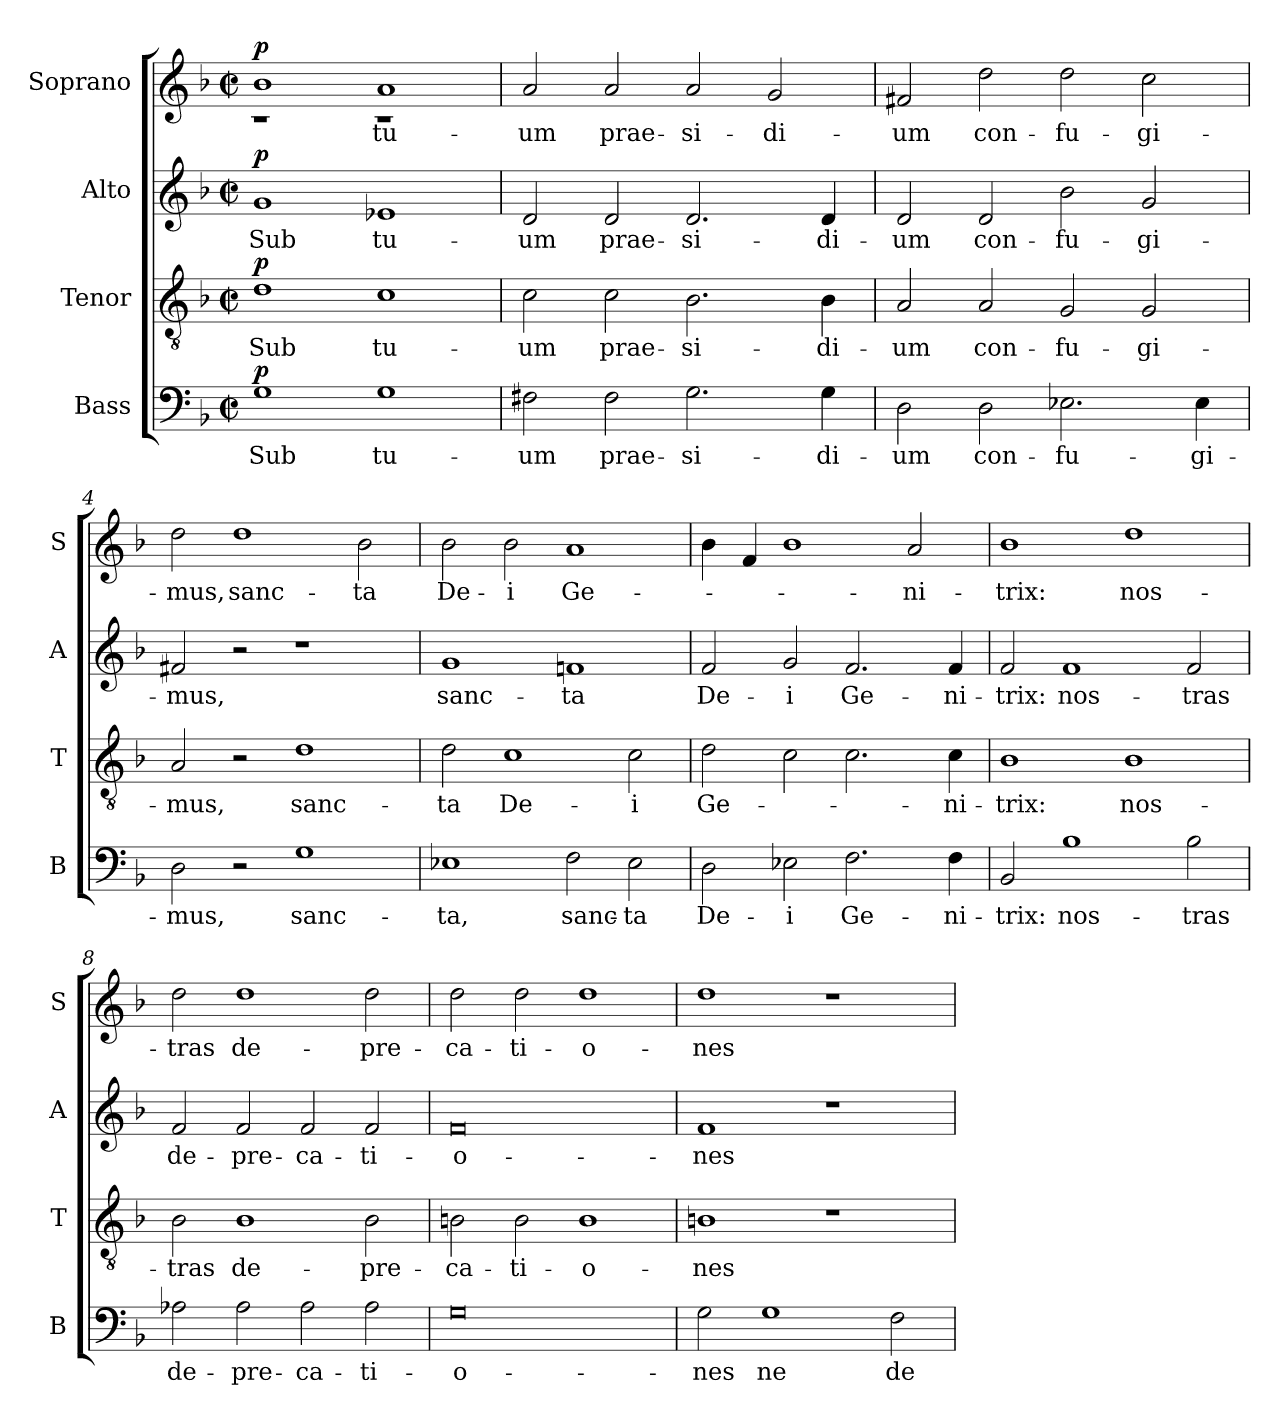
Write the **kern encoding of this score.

**kern	**text	**dynam	**kern	**text	**dynam	**kern	**text	**dynam	**kern	**text	**dynam
*part4	*part4	*part4	*part3	*part3	*part3	*part2	*part2	*part2	*part1	*part1	*part1
*staff4	*staff4	*staff4	*staff3	*staff3	*staff3	*staff2	*staff2	*staff2	*staff1	*staff1	*staff1
*I"Bass	*	*	*I"Tenor	*	*	*I"Alto	*	*	*I"Soprano	*	*
*I'B	*	*	*I'T	*	*	*I'A	*	*	*I'S	*	*
*clefF4	*	*	*clefGv2	*	*	*clefG2	*	*	*clefG2	*	*
*k[b-]	*	*	*k[b-]	*	*	*k[b-]	*	*	*k[b-]	*	*
*F:	*	*	*F:	*	*	*F:	*	*	*F:	*	*
*M2/2	*	*	*M2/2	*	*	*M2/2	*	*	*M2/2	*	*
*met(c|)	*	*	*met(c|)	*	*	*met(c|)	*	*	*met(c|)	*	*
=1	=1	=1	=1	=1	=1	=1	=1	=1	=1	=1	=1
!	!LO:LY:b	!LO:DY:a	!	!LO:LY:b	!LO:DY:a	!	!LO:LY:b	!LO:DY:a	!	!	!LO:DY:a
*	*	*	*	*	*	*	*	*	*^	*	*
1G	Sub	p	1d	Sub	p	1g	Sub	p	1b-	1r	.	p
!	!LO:LY:b	!	!	!LO:LY:b	!	!	!LO:LY:b	!	!	!	!LO:LY:b	!
1G	tu-	.	1c	tu-	.	1e-X	tu-	.	1a	1r	tu-	.
=2	=2	=2	=2	=2	=2	=2	=2	=2	=2	=2	=2	=2
!	!LO:LY:b	!	!	!LO:LY:b	!	!	!LO:LY:b	!	!	!	!LO:LY:b	!
*	*	*	*	*	*	*	*	*	*v	*v	*	*
2F#X\	-um	.	2c\	-um	.	2d/	-um	.	2a/	-um	.
!	!LO:LY:b	!	!	!LO:LY:b	!	!	!LO:LY:b	!	!	!LO:LY:b	!
2F#\	prae-	.	2c\	prae-	.	2d/	prae-	.	2a/	prae-	.
!	!LO:LY:b	!	!	!LO:LY:b	!	!	!LO:LY:b	!	!	!LO:LY:b	!
2.G\	-si-	.	2.B-\	-si-	.	2.d/	-si-	.	2a/	-si-	.
!	!	!	!	!	!	!	!	!	!	!LO:LY:b	!
.	.	.	.	.	.	.	.	.	2g/	-di-	.
!	!LO:LY:b	!	!	!LO:LY:b	!	!	!LO:LY:b	!	!	!	!
4G\	-di-	.	4B-\	-di-	.	4d/	-di-	.	.	.	.
=3	=3	=3	=3	=3	=3	=3	=3	=3	=3	=3	=3
!	!LO:LY:b	!	!	!LO:LY:b	!	!	!LO:LY:b	!	!	!LO:LY:b	!
2D\	-um	.	2A/	-um	.	2d/	-um	.	2f#X/	-um	.
!	!LO:LY:b	!	!	!LO:LY:b	!	!	!LO:LY:b	!	!	!LO:LY:b	!
2D\	con-	.	2A/	con-	.	2d/	con-	.	2dd\	con-	.
!	!LO:LY:b	!	!	!LO:LY:b	!	!	!LO:LY:b	!	!	!LO:LY:b	!
2.E-X\	-fu-	.	2G/	-fu-	.	2b-\	-fu-	.	2dd\	-fu-	.
!	!	!	!	!LO:LY:b	!	!	!LO:LY:b	!	!	!LO:LY:b	!
.	.	.	2G/	-gi-	.	2g/	-gi-	.	2cc\	-gi-	.
!	!LO:LY:b	!	!	!	!	!	!	!	!	!	!
4E-\	-gi-	.	.	.	.	.	.	.	.	.	.
=4	=4	=4	=4	=4	=4	=4	=4	=4	=4	=4	=4
!	!LO:LY:b	!	!	!LO:LY:b	!	!	!LO:LY:b	!	!	!LO:LY:b	!
2D\	-mus,	.	2A/	-mus,	.	2f#X/	-mus,	.	2dd\	-mus,	.
!	!	!	!	!	!	!	!	!	!	!LO:LY:b	!
2r	.	.	2r	.	.	2r	.	.	1dd	sanc-	.
!	!LO:LY:b	!	!	!LO:LY:b	!	!	!	!	!	!	!
1G	sanc-	.	1d	sanc-	.	1r	.	.	.	.	.
!	!	!	!	!	!	!	!	!	!	!LO:LY:b	!
.	.	.	.	.	.	.	.	.	2b-\	-ta	.
=5	=5	=5	=5	=5	=5	=5	=5	=5	=5	=5	=5
!	!LO:LY:b	!	!	!LO:LY:b	!	!	!LO:LY:b	!	!	!LO:LY:b	!
1E-X	-ta,	.	2d\	-ta	.	1g	sanc-	.	2b-\	De-	.
!	!	!	!	!LO:LY:b	!	!	!	!	!	!LO:LY:b	!
.	.	.	1c	De-	.	.	.	.	2b-\	-i	.
!	!LO:LY:b	!	!	!	!	!	!LO:LY:b	!	!	!LO:LY:b	!
2F\	sanc-	.	.	.	.	1fn	-ta	.	1a	Ge-	.
!	!LO:LY:b	!	!	!LO:LY:b	!	!	!	!	!	!	!
2E-\	-ta	.	2c\	-i	.	.	.	.	.	.	.
!!LO:LB:g=z
=6	=6	=6	=6	=6	=6	=6	=6	=6	=6	=6	=6
!	!LO:LY:b	!	!	!LO:LY:b	!	!	!LO:LY:b	!	!	!	!
2D\	De-	.	2d\	Ge-	.	2f/	De-	.	4b-\	.	.
.	.	.	.	.	.	.	.	.	4f/	.	.
!	!LO:LY:b	!	!	!	!	!	!LO:LY:b	!	!	!	!
2E-X\	-i	.	2c\	.	.	2g/	-i	.	1b-	.	.
!	!LO:LY:b	!	!	!	!	!	!LO:LY:b	!	!	!	!
2.F\	Ge-	.	2.c\	.	.	2.f/	Ge-	.	.	.	.
!	!	!	!	!	!	!	!	!	!	!LO:LY:b	!
.	.	.	.	.	.	.	.	.	2a/	-ni-	.
!	!LO:LY:b	!	!	!LO:LY:b	!	!	!LO:LY:b	!	!	!	!
4F\	-ni-	.	4c\	-ni-	.	4f/	-ni-	.	.	.	.
=7	=7	=7	=7	=7	=7	=7	=7	=7	=7	=7	=7
!	!LO:LY:b	!	!	!LO:LY:b	!	!	!LO:LY:b	!	!	!LO:LY:b	!
2BB-/	-trix:	.	1B-	-trix:	.	2f/	-trix:	.	1b-	-trix:	.
!	!LO:LY:b	!	!	!	!	!	!LO:LY:b	!	!	!	!
1B-	nos-	.	.	.	.	1f	nos-	.	.	.	.
!	!	!	!	!LO:LY:b	!	!	!	!	!	!LO:LY:b	!
.	.	.	1B-	nos-	.	.	.	.	1dd	nos-	.
!	!LO:LY:b	!	!	!	!	!	!LO:LY:b	!	!	!	!
2B-\	-tras	.	.	.	.	2f/	-tras	.	.	.	.
=8	=8	=8	=8	=8	=8	=8	=8	=8	=8	=8	=8
!	!LO:LY:b	!	!	!LO:LY:b	!	!	!LO:LY:b	!	!	!LO:LY:b	!
2A-X\	de-	.	2B-\	-tras	.	2f/	de-	.	2dd\	-tras	.
!	!LO:LY:b	!	!	!LO:LY:b	!	!	!LO:LY:b	!	!	!LO:LY:b	!
2A-\	-pre-	.	1B-	de-	.	2f/	-pre-	.	1dd	de-	.
!	!LO:LY:b	!	!	!	!	!	!LO:LY:b	!	!	!	!
2A-\	-ca-	.	.	.	.	2f/	-ca-	.	.	.	.
!	!LO:LY:b	!	!	!LO:LY:b	!	!	!LO:LY:b	!	!	!LO:LY:b	!
2A-\	-ti-	.	2B-\	-pre-	.	2f/	-ti-	.	2dd\	-pre-	.
=9	=9	=9	=9	=9	=9	=9	=9	=9	=9	=9	=9
!	!LO:LY:b	!	!	!LO:LY:b	!	!	!LO:LY:b	!	!	!LO:LY:b	!
0G	-o-	.	2Bn\	-ca-	.	0f	-o-	.	2dd\	-ca-	.
!	!	!	!	!LO:LY:b	!	!	!	!	!	!LO:LY:b	!
.	.	.	2B\	-ti-	.	.	.	.	2dd\	-ti-	.
!	!	!	!	!LO:LY:b	!	!	!	!	!	!LO:LY:b	!
.	.	.	1B	-o-	.	.	.	.	1dd	-o-	.
=10	=10	=10	=10	=10	=10	=10	=10	=10	=10	=10	=10
!	!LO:LY:b	!	!	!LO:LY:b	!	!	!LO:LY:b	!	!	!LO:LY:b	!
2G\	-nes	.	1Bn	-nes	.	1f	-nes	.	1dd	-nes	.
!	!LO:LY:b	!	!	!	!	!	!	!	!	!	!
1G	ne	.	.	.	.	.	.	.	.	.	.
.	.	.	1r	.	.	1r	.	.	1r	.	.
!	!LO:LY:b	!	!	!	!	!	!	!	!	!	!
2F\	de-	.	.	.	.	.	.	.	.	.	.
=	=	=	=	=	=	=	=	=	=	=	=
*-	*-	*-	*-	*-	*-	*-	*-	*-	*-	*-	*-
